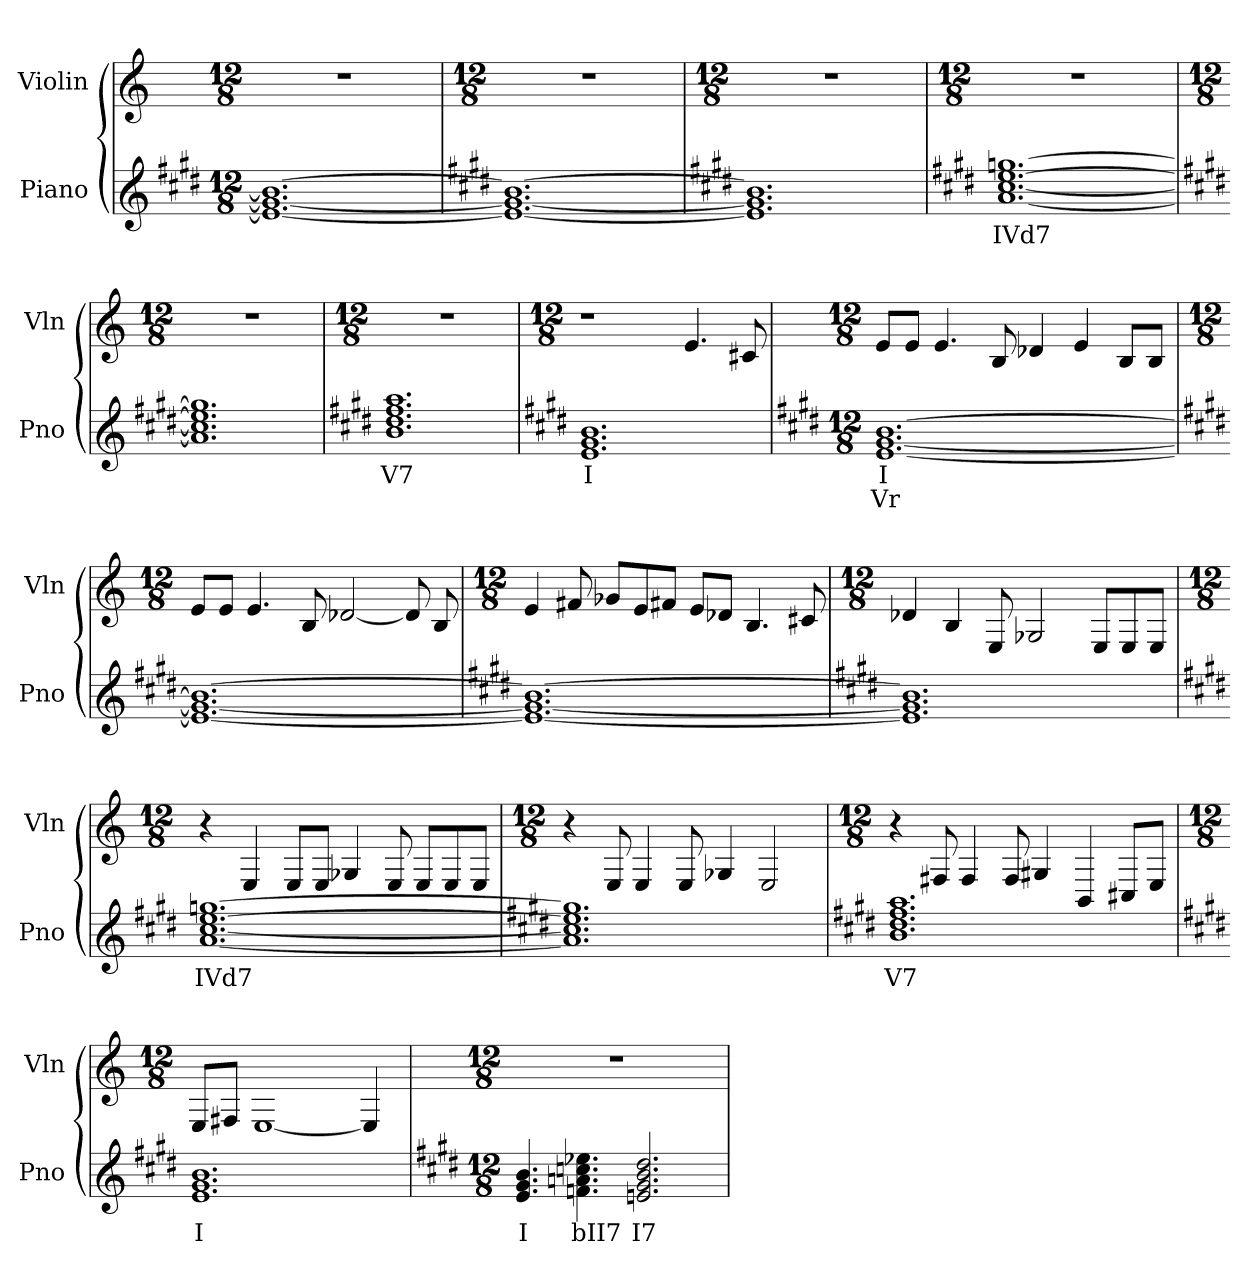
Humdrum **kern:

**kern	**text	**text	**kern
*part2	*part2	*part2	*part1
*staff2	*staff2	*staff2	*staff1
*I"Piano	*	*	*I"Violin
*I'Pno	*	*	*I'Vln
*k[f#c#g#d#]	*	*	*
*E:	*	*	*
*M12/8	*	*	*M12/8
=	=	=	=
1.e_ 1.g#_ 1.b_	.	.	1.r
=	=	=	=
*k[f#c#g#d#]	*	*	*
*E:	*	*	*
*	*	*	*M12/8
1.e_ 1.g#_ 1.b_	.	.	1.r
=	=	=	=
*k[f#c#g#d#]	*	*	*
*E:	*	*	*
*	*	*	*M12/8
1.e] 1.g#] 1.b]	.	.	1.r
=	=	=	=
*k[f#c#g#d#]	*	*	*
*E:	*	*	*
*	*	*	*M12/8
[1.a [1.cc# [1.ee [1.ggn	IVd7	.	1.r
=	=	=	=
*k[f#c#g#d#]	*	*	*
*E:	*	*	*
*	*	*	*M12/8
1.a] 1.cc#] 1.ee] 1.ggn]	.	.	1.r
=	=	=	=
*k[f#c#g#d#]	*	*	*
*E:	*	*	*
*	*	*	*M12/8
1.b 1.dd# 1.ff# 1.aa	V7	.	1.r
=	=	=	=
*k[f#c#g#d#]	*	*	*
*E:	*	*	*
*	*	*	*M12/8
1.e 1.g# 1.b	I	.	1r
.	.	.	4.e
.	.	.	8c#X
=	=	=	=
*k[f#c#g#d#]	*	*	*
*E:	*	*	*
*M12/8	*	*	*M12/8
[1.e [1.g# [1.b	I	Vr	8eL
.	.	.	8eJ
.	.	.	4.e
.	.	.	8B
.	.	.	4d-X
.	.	.	4e
.	.	.	8BL
.	.	.	8BJ
=	=	=	=
*k[f#c#g#d#]	*	*	*
*E:	*	*	*
*	*	*	*M12/8
1.e_ 1.g#_ 1.b_	.	.	8eL
.	.	.	8eJ
.	.	.	4.e
.	.	.	8B
.	.	.	[2d-X
.	.	.	8d-]
.	.	.	8B
=	=	=	=
*k[f#c#g#d#]	*	*	*
*E:	*	*	*
*	*	*	*M12/8
1.e_ 1.g#_ 1.b_	.	.	4e
.	.	.	8f#X
.	.	.	8g-XL
.	.	.	8e
.	.	.	8f#XJ
.	.	.	8eL
.	.	.	8d-XJ
.	.	.	4.B
.	.	.	8c#X
=	=	=	=
*k[f#c#g#d#]	*	*	*
*E:	*	*	*
*	*	*	*M12/8
1.e] 1.g#] 1.b]	.	.	4d-X
.	.	.	4B
.	.	.	8E
.	.	.	2G-X
.	.	.	8EL
.	.	.	8E
.	.	.	8EJ
=	=	=	=
*k[f#c#g#d#]	*	*	*
*E:	*	*	*
*	*	*	*M12/8
[1.a [1.cc# [1.ee [1.ggn	IVd7	.	4r
.	.	.	4E
.	.	.	8EL
.	.	.	8EJ
.	.	.	4G-X
.	.	.	8E
.	.	.	8EL
.	.	.	8E
.	.	.	8EJ
=	=	=	=
*k[f#c#g#d#]	*	*	*
*E:	*	*	*
*	*	*	*M12/8
1.a] 1.cc#] 1.ee] 1.ggn]	.	.	4r
.	.	.	8E
.	.	.	4E
.	.	.	8E
.	.	.	4G-X
.	.	.	2E
=	=	=	=
*k[f#c#g#d#]	*	*	*
*E:	*	*	*
*	*	*	*M12/8
1.b 1.dd# 1.ff# 1.aa	V7	.	4r
.	.	.	8F#X
.	.	.	4F#
.	.	.	8F#
.	.	.	4G#X
.	.	.	4BB
.	.	.	8C#XL
.	.	.	8EJ
=	=	=	=
*k[f#c#g#d#]	*	*	*
*E:	*	*	*
*	*	*	*M12/8
1.e 1.g# 1.b	I	.	8EL
.	.	.	8F#XJ
.	.	.	[1E
.	.	.	4E]
=	=	=	=
*k[f#c#g#d#]	*	*	*
*E:	*	*	*
*M12/8	*	*	*M12/8
4.e 4.g# 4.b	I	.	1.r
4.fn 4.an 4.ccn 4.ee-X	bII7	.	.
2.en 2.g# 2.b 2.dd#	I7	.	.
=	=	=	=
*-	*-	*-	*-
